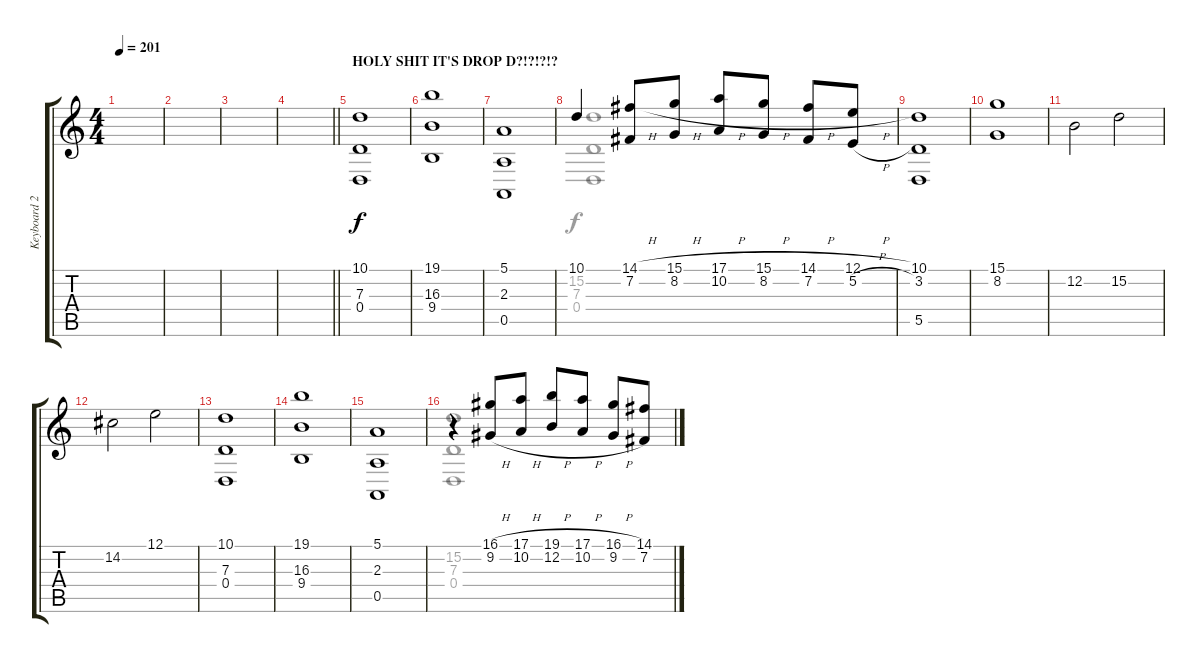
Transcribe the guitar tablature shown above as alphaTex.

\track ("Keyboard 2" "Keyboard 2") {instrument stringensemble1}
\staff {score tabs}
\tuning (E4 B3 G3 D3 A2 E2) {hide}
\voice
\ts (4 4)
\tempo 201
\clef g2
\ks c
|
|
|
\barLineRight lightlight
|
\section ("" "HOLY SHIT IT'S DROP D?!?!?!?")
(10.1 7.3 0.4).1 |
(19.1 16.3 9.4).1 |
(5.1 2.3 0.5).1 |
10.1.4 (14.1{h} 7.2).8 (15.1{h} 8.2).8 (17.1{h} 10.2).8 (15.1{h} 8.2).8 (14.1{h} 7.2).8 (12.1{h} 5.2{h}).8 |
(10.1 3.2 5.5).1 |
(15.1 8.2).1 |
12.2.2 15.2.2 |
14.2.2 12.1.2 |
(10.1 7.3 0.4).1 |
(19.1 16.3 9.4).1 |
(5.1 2.3 0.5).1 |
r.4 (16.1{h} 9.2{h}).8 (17.1{h} 10.2{h}).8 (19.1{h} 12.2{h}).8 (17.1{h} 10.2{h}).8 (16.1{h} 9.2{h}).8 (14.1 7.2{h}).8
\voice
\clef g2
\ottava regular
\simile none
\ks c
|
|
|
\barLineRight lightlight
|
|
|
|
(15.2 7.3 0.4).1 |
|
|
|
|
|
|
|
(15.2 7.3 0.4).1
